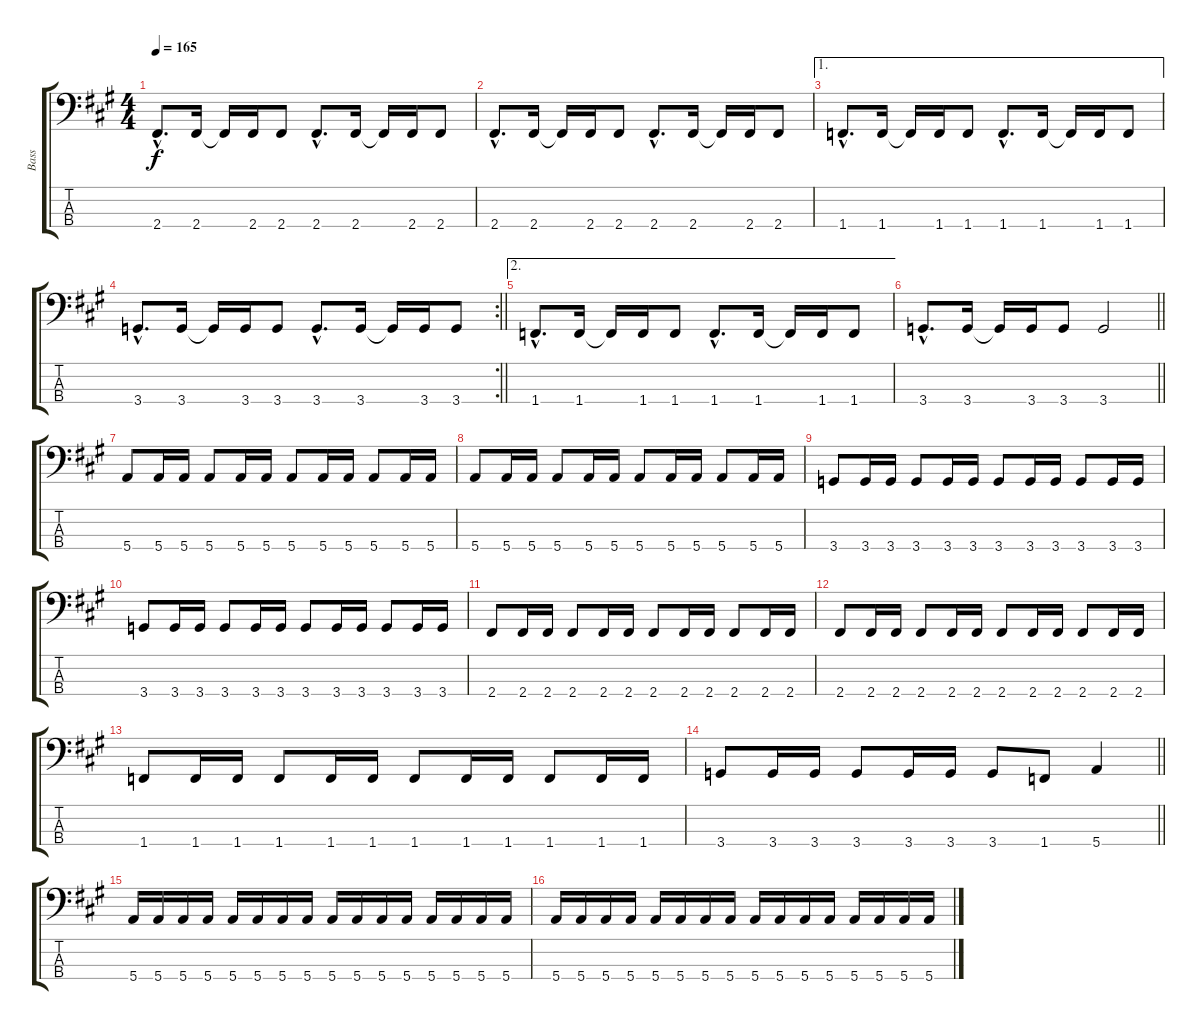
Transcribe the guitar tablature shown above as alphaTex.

\track ("Bass" "Bass") {instrument electricbasspick}
\staff {score tabs}
\tuning (G2 D2 A1 E1) {hide}
\ts (4 4)
\tempo 165
\clef f4
\ks a
2.4{hac}.8{d dy f} 2.4.16 2.4{t}.16 2.4.16 2.4.8 2.4{hac}.8{d} 2.4.16 2.4{t}.16 2.4.16 2.4.8 |
2.4{hac}.8{d} 2.4.16 2.4{t}.16 2.4.16 2.4.8 2.4{hac}.8{d} 2.4.16 2.4{t}.16 2.4.16 2.4.8 |
\ae 1
1.4{hac}.8{d} 1.4.16 1.4{t}.16 1.4.16 1.4.8 1.4{hac}.8{d} 1.4.16 1.4{t}.16 1.4.16 1.4.8 |
\rc 2
\barLineRight lightlight
3.4{hac}.8{d} 3.4.16 3.4{t}.16 3.4.16 3.4.8 3.4{hac}.8{d} 3.4.16 3.4{t}.16 3.4.16 3.4.8 |
\ae 2
1.4{hac}.8{d} 1.4.16 1.4{t}.16 1.4.16 1.4.8 1.4{hac}.8{d} 1.4.16 1.4{t}.16 1.4.16 1.4.8 |
\barLineRight lightlight
3.4{hac}.8{d} 3.4.16 3.4{t}.16 3.4.16 3.4.8 3.4.2 |
5.4.8 5.4.16 5.4.16 5.4.8 5.4.16 5.4.16 5.4.8 5.4.16 5.4.16 5.4.8 5.4.16 5.4.16 |
5.4.8 5.4.16 5.4.16 5.4.8 5.4.16 5.4.16 5.4.8 5.4.16 5.4.16 5.4.8 5.4.16 5.4.16 |
3.4.8 3.4.16 3.4.16 3.4.8 3.4.16 3.4.16 3.4.8 3.4.16 3.4.16 3.4.8 3.4.16 3.4.16 |
3.4.8 3.4.16 3.4.16 3.4.8 3.4.16 3.4.16 3.4.8 3.4.16 3.4.16 3.4.8 3.4.16 3.4.16 |
2.4.8 2.4.16 2.4.16 2.4.8 2.4.16 2.4.16 2.4.8 2.4.16 2.4.16 2.4.8 2.4.16 2.4.16 |
2.4.8 2.4.16 2.4.16 2.4.8 2.4.16 2.4.16 2.4.8 2.4.16 2.4.16 2.4.8 2.4.16 2.4.16 |
1.4.8 1.4.16 1.4.16 1.4.8 1.4.16 1.4.16 1.4.8 1.4.16 1.4.16 1.4.8 1.4.16 1.4.16 |
\barLineRight lightlight
3.4.8 3.4.16 3.4.16 3.4.8 3.4.16 3.4.16 3.4.8 1.4.8 5.4.4 |
5.4.16 5.4.16 5.4.16 5.4.16 5.4.16 5.4.16 5.4.16 5.4.16 5.4.16 5.4.16 5.4.16 5.4.16 5.4.16 5.4.16 5.4.16 5.4.16 |
5.4.16 5.4.16 5.4.16 5.4.16 5.4.16 5.4.16 5.4.16 5.4.16 5.4.16 5.4.16 5.4.16 5.4.16 5.4.16 5.4.16 5.4.16 5.4.16
